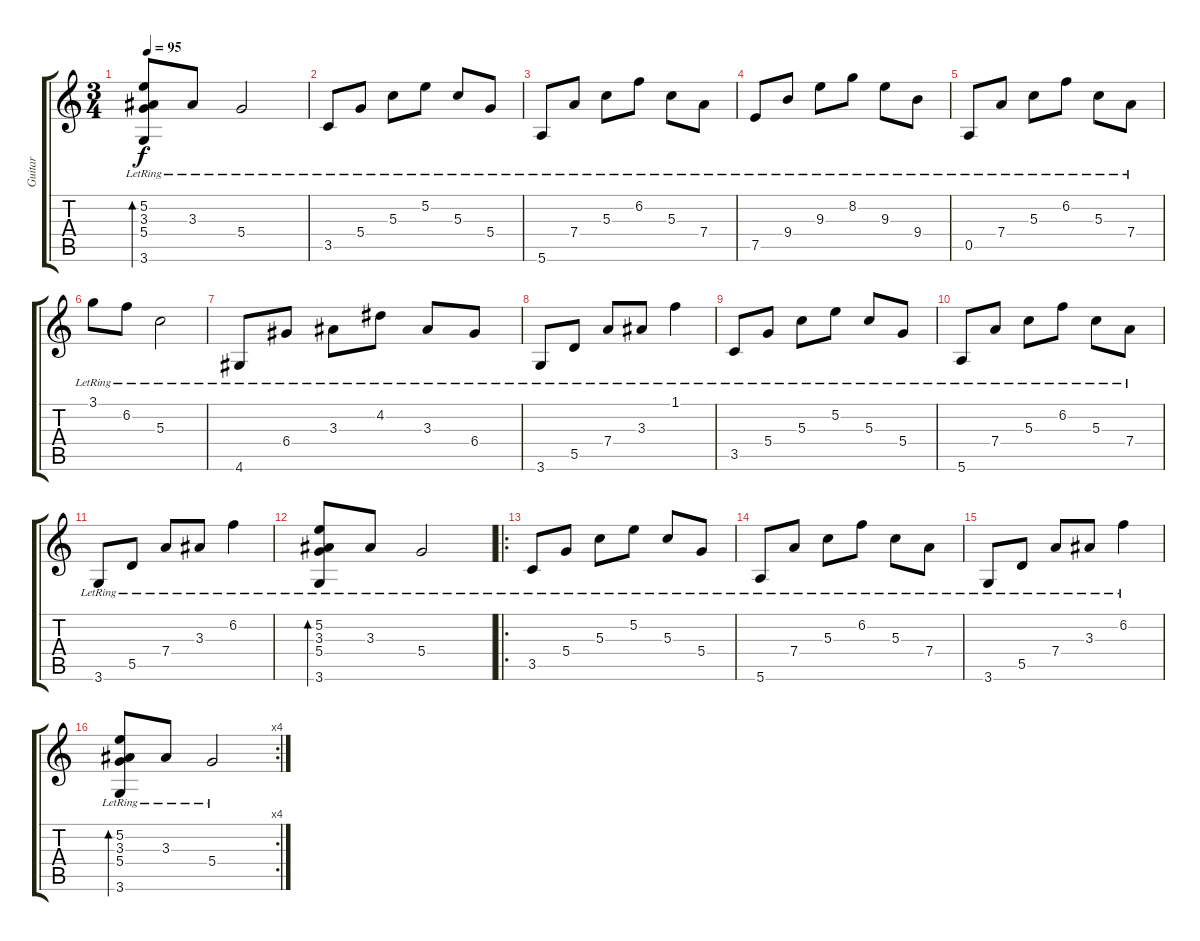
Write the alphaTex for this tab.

\track ("Guitar" "Guitar") {instrument acousticguitarsteel}
\staff {score tabs}
\tuning (E4 B3 G3 D3 A2 E2) {hide}
\ts (3 4)
\tempo 95
\clef g2
\ks c
(5.2{lr} 3.3{lr} 5.4{lr} 3.6{lr}).8{bd 120 dy f} 3.3{lr}.8 5.4{lr}.2 |
3.5{lr}.8 5.4{lr}.8 5.3{lr}.8 5.2{lr}.8 5.3{lr}.8 5.4{lr}.8 |
5.6{lr}.8 7.4{lr}.8 5.3{lr}.8 6.2{lr}.8 5.3{lr}.8 7.4{lr}.8 |
7.5{lr}.8 9.4{lr}.8 9.3{lr}.8 8.2{lr}.8 9.3{lr}.8 9.4{lr}.8 |
0.5{lr}.8 7.4{lr}.8 5.3{lr}.8 6.2{lr}.8 5.3{lr}.8 7.4{lr}.8 |
3.1{lr}.8 6.2{lr}.8 5.3{lr}.2 |
4.6{lr}.8 6.4{lr}.8 3.3{lr}.8 4.2{lr}.8 3.3{lr}.8 6.4{lr}.8 |
3.6{lr}.8 5.5{lr}.8 7.4{lr}.8 3.3{lr}.8 1.1{lr}.4 |
3.5{lr}.8 5.4{lr}.8 5.3{lr}.8 5.2{lr}.8 5.3{lr}.8 5.4{lr}.8 |
5.6{lr}.8 7.4{lr}.8 5.3{lr}.8 6.2{lr}.8 5.3{lr}.8 7.4{lr}.8 |
3.6{lr}.8 5.5{lr}.8 7.4{lr}.8 3.3{lr}.8 6.2{lr}.4 |
(5.2{lr} 3.3{lr} 5.4{lr} 3.6{lr}).8{bd 120} 3.3{lr}.8 5.4{lr}.2 |
\ro
3.5{lr}.8 5.4{lr}.8 5.3{lr}.8 5.2{lr}.8 5.3{lr}.8 5.4{lr}.8 |
5.6{lr}.8 7.4{lr}.8 5.3{lr}.8 6.2{lr}.8 5.3{lr}.8 7.4{lr}.8 |
3.6{lr}.8 5.5{lr}.8 7.4{lr}.8 3.3{lr}.8 6.2{lr}.4 |
\rc 4
(5.2{lr} 3.3{lr} 5.4{lr} 3.6{lr}).8{bd 120} 3.3{lr}.8 5.4{lr}.2
